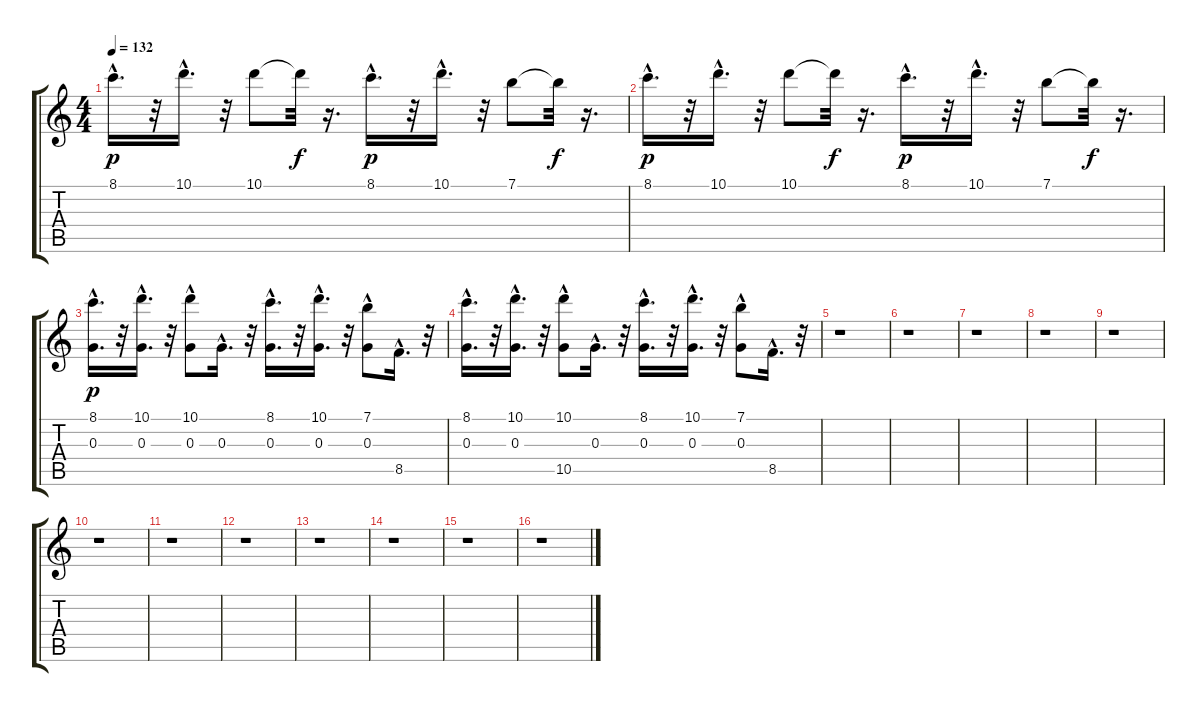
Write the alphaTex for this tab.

\track "" {instrument acousticbass}
\staff {score tabs}
\tuning (E4 B3 G3 D3 A2 E2) {hide}
\ts (4 4)
\tempo 132
\clef g2
\ks c
8.1{hac}.16{d dy p instrument acousticbass} r.32 10.1{hac}.16{d} r.32 10.1.8 10.1{t}.32{dy f} r.16{d} 8.1{hac}.16{d dy p} r.32 10.1{hac}.16{d} r.32 7.1.8 7.1{t}.32{dy f} r.16{d} |
8.1{hac}.16{d dy p} r.32 10.1{hac}.16{d} r.32 10.1.8 10.1{t}.32{dy f} r.16{d} 8.1{hac}.16{d dy p} r.32 10.1{hac}.16{d} r.32 7.1.8 7.1{t}.32{dy f} r.16{d} |
(8.1{hac} 0.3{hac}).16{d dy p} r.32 (10.1{hac} 0.3{hac}).16{d} r.32 (10.1 0.3{hac}).8 0.3{hac}.16{d} r.32 (8.1{hac} 0.3{hac}).16{d} r.32 (10.1{hac} 0.3{hac}).16{d} r.32 (7.1 0.3{hac}).8 8.5{hac}.16{d} r.32 |
(8.1{hac} 0.3{hac}).16{d} r.32 (10.1{hac} 0.3{hac}).16{d} r.32 (10.1 10.5{hac}).8 0.3{hac}.16{d} r.32 (8.1{hac} 0.3{hac}).16{d} r.32 (10.1{hac} 0.3{hac}).16{d} r.32 (7.1 0.3{hac}).8 8.5{hac}.16{d} r.32 |
r.1 |
r.1 |
r.1 |
r.1 |
r.1 |
r.1 |
r.1 |
r.1 |
r.1 |
r.1 |
r.1 |
r.1
